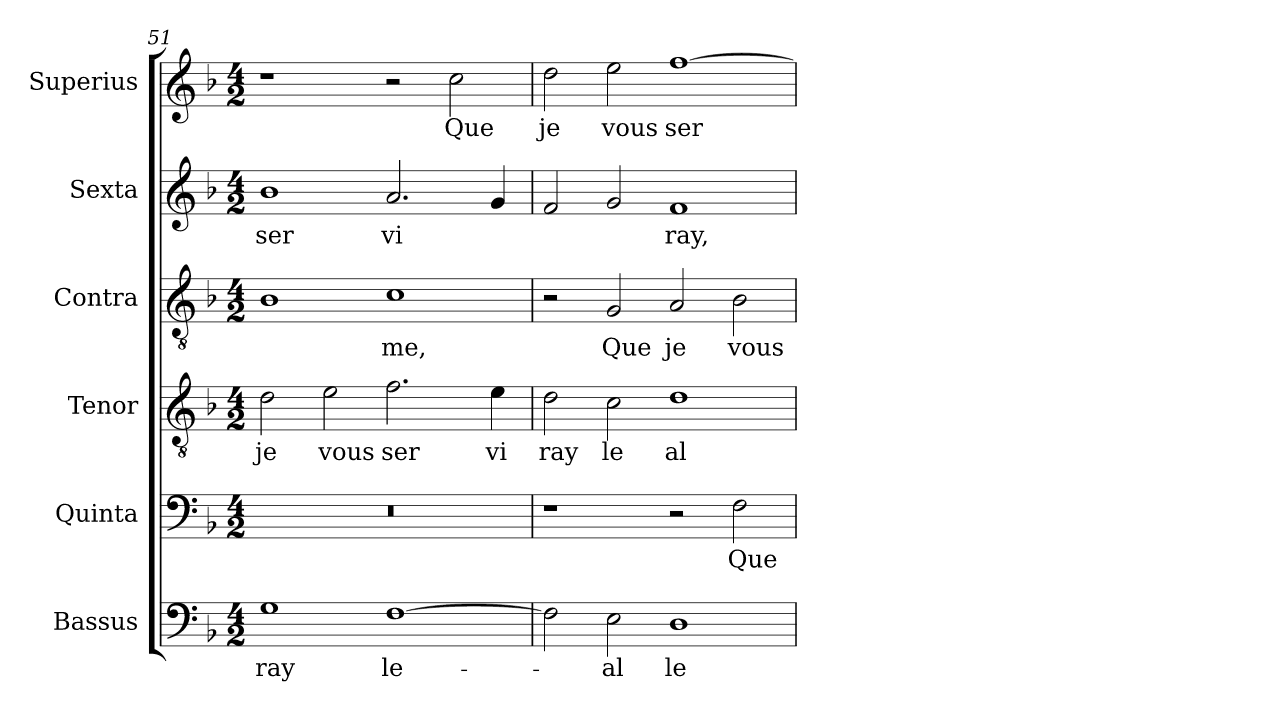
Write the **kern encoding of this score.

**kern	**text	**kern	**text	**kern	**text	**kern	**text	**kern	**text	**kern	**text
*part6	*part6	*part5	*part5	*part4	*part4	*part3	*part3	*part2	*part2	*part1	*part1
*staff6	*staff6	*staff5	*staff5	*staff4	*staff4	*staff3	*staff3	*staff2	*staff2	*staff1	*staff1
*I"Bassus	*	*I"Quinta	*	*I"Tenor	*	*I"Contra	*	*I"Sexta	*	*I"Superius	*
*clefF4	*	*clefF4	*	*clefGv2	*	*clefGv2	*	*clefG2	*	*clefG2	*
*k[b-]	*	*k[b-]	*	*k[b-]	*	*k[b-]	*	*k[b-]	*	*k[b-]	*
*F:	*	*F:	*	*F:	*	*F:	*	*F:	*	*F:	*
*M4/2	*	*M4/2	*	*M4/2	*	*M4/2	*	*M4/2	*	*M4/2	*
=51	=51	=51	=51	=51	=51	=51	=51	=51	=51	=51	=51
!	!LO:LY:b:cj	!	!	!	!LO:LY:b:cj	!	!	!	!LO:LY:b:cj	!	!
1G	-ray	0r	.	2d\	je	1B-	.	1b-	ser	1r	.
!	!	!	!	!	!LO:LY:b:cj	!	!	!	!	!	!
.	.	.	.	2e\	vous	.	.	.	.	.	.
!	!LO:LY:b:cj	!	!	!	!LO:LY:b:cj	!	!LO:LY:b:cj	!	!LO:LY:b:cj	!	!
[<1F	le-	.	.	2.f\	ser	1c	me,	2.a/	vi	2r	.
!	!	!	!	!	!	!	!	!	!	!	!LO:LY:b:cj
.	.	.	.	.	.	.	.	.	.	2cc\	Que
!	!	!	!	!	!LO:LY:b:cj	!	!	!	!	!	!
.	.	.	.	4e\	vi	.	.	4g/	.	.	.
!!LO:LB:g=z
=52	=52	=52	=52	=52	=52	=52	=52	=52	=52	=52	=52
!	!	!	!	!	!LO:LY:b:cj	!	!	!	!	!	!LO:LY:b:cj
2F\]	.	1r	.	2d\	ray	2r	.	2f/	.	2dd\	je
!	!LO:LY:b:cj	!	!	!	!LO:LY:b:cj	!	!LO:LY:b:cj	!	!	!	!LO:LY:b:cj
2E\	-al	.	.	2c\	le	2G/	Que	2g/	.	2ee\	vous
!	!LO:LY:b:cj	!	!	!	!LO:LY:b:cj	!	!LO:LY:b:cj	!	!LO:LY:b:cj	!	!LO:LY:b:cj
1D	le	2r	.	1d	al	2A/	je	1f	ray,	[>1ff	ser
!	!	!	!LO:LY:b:cj	!	!	!	!LO:LY:b:cj	!	!	!	!
.	.	2F\	Que	.	.	2B-\	vous	.	.	.	.
=	=	=	=	=	=	=	=	=	=	=	=
*-	*-	*-	*-	*-	*-	*-	*-	*-	*-	*-	*-
